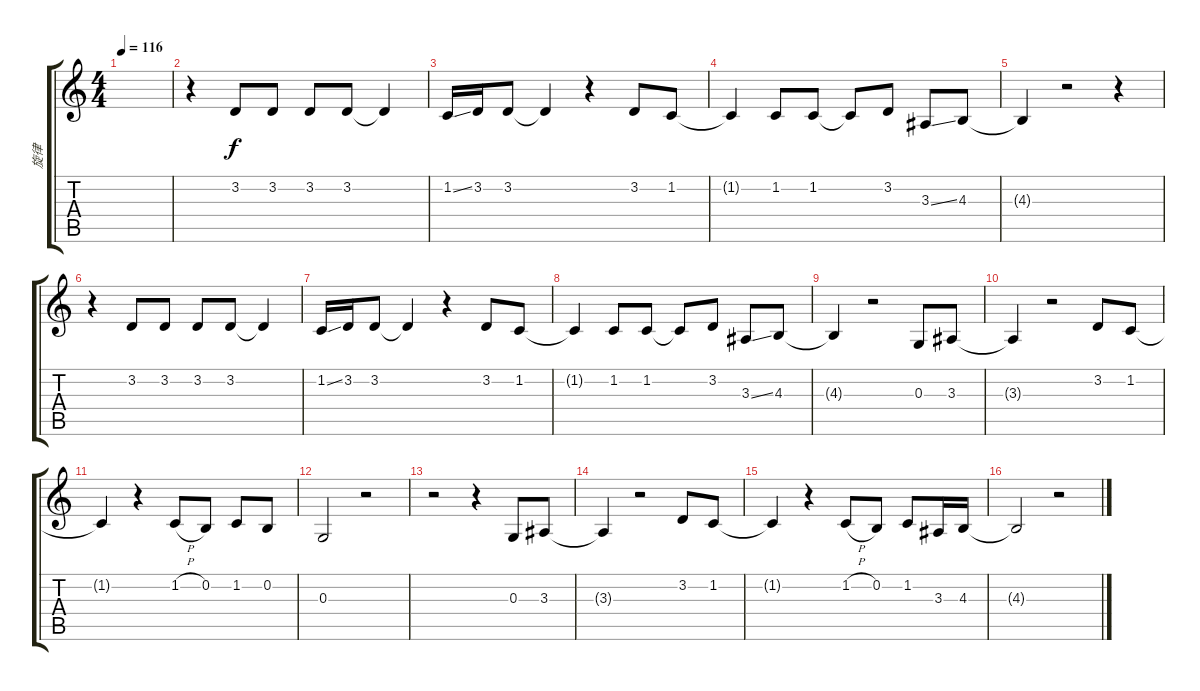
\track ("旋律" "旋律") {instrument voiceoohs}
\staff {score tabs}
\tuning (E4 B3 G3 D3 A2 E2) {hide}
\ts (4 4)
\tempo 116
\clef g2
\ks c
|
r.4 3.2.8 3.2.8 3.2.8 3.2.8 3.2{t}.4 |
1.2{ss}.16 3.2.16 3.2.8 3.2{t}.4 r.4 3.2.8 1.2.8 |
1.2{t}.4 1.2.8 1.2.8 1.2{t}.8 3.2.8 3.3{ss}.8 4.3.8 |
4.3{t}.4 r.2 r.4 |
r.4 3.2.8 3.2.8 3.2.8 3.2.8 3.2{t}.4 |
1.2{ss}.16 3.2.16 3.2.8 3.2{t}.4 r.4 3.2.8 1.2.8 |
1.2{t}.4 1.2.8 1.2.8 1.2{t}.8 3.2.8 3.3{ss}.8 4.3.8 |
4.3{t}.4 r.2 0.3.8 3.3.8 |
3.3{t}.4 r.2 3.2.8 1.2.8 |
1.2{t}.4 r.4 1.2{h}.8 0.2.8 1.2.8 0.2.8 |
0.3.2 r.2 |
r.2 r.4 0.3.8 3.3.8 |
3.3{t}.4 r.2 3.2.8 1.2.8 |
1.2{t}.4 r.4 1.2{h}.8 0.2.8 1.2.8 3.3.16 4.3.16 |
4.3{t}.2 r.2
